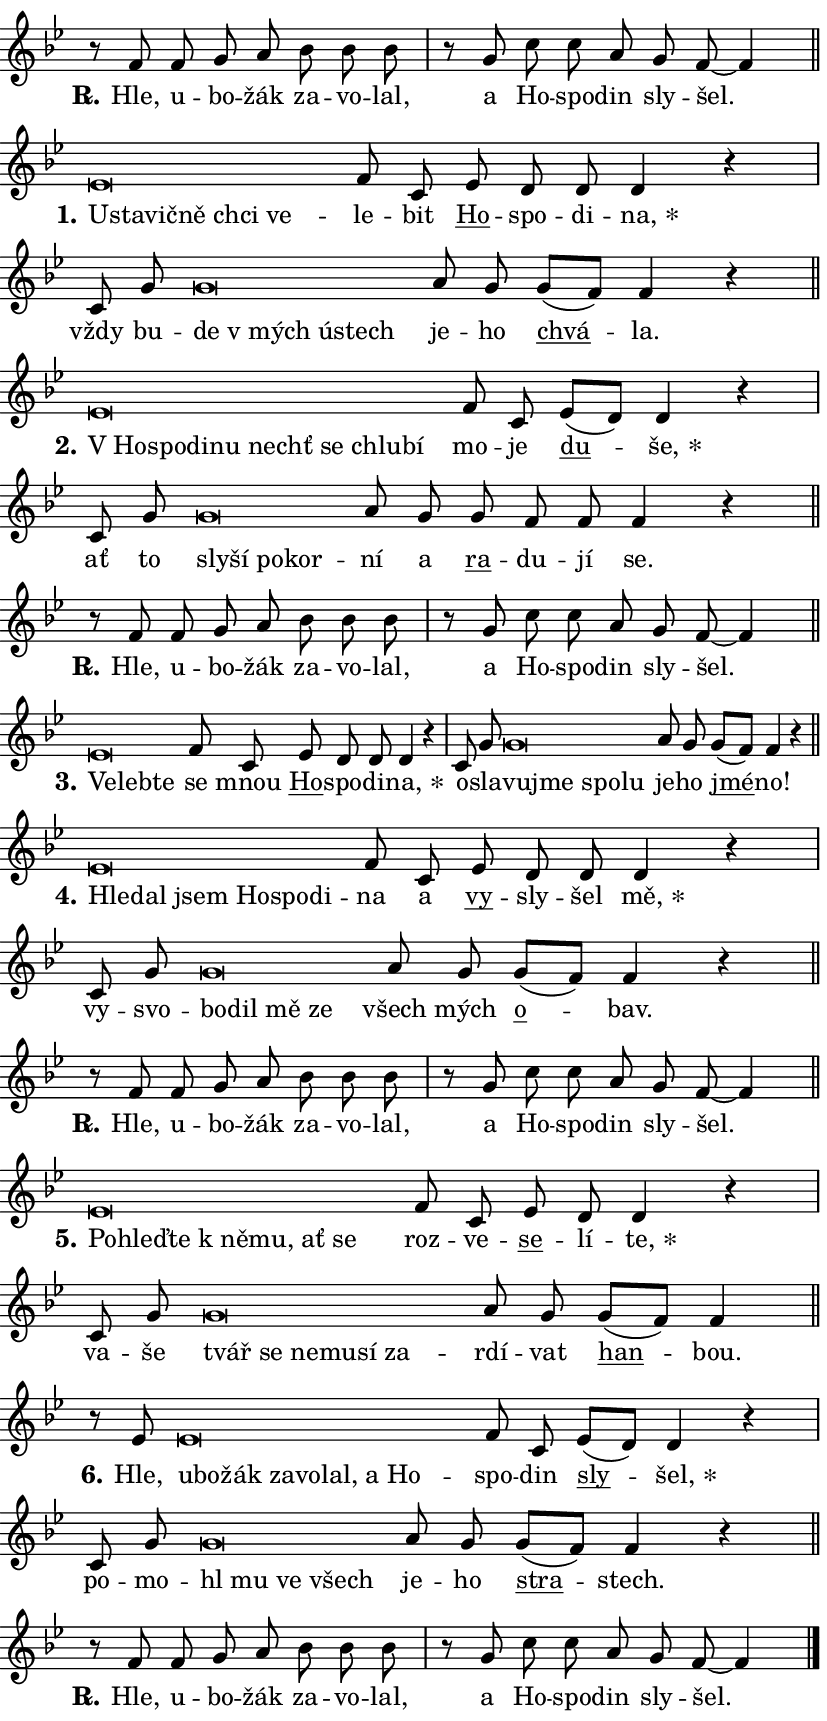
\version "2.24.0"
\header { tagline = "" }
\paper {
  indent = 0\cm
  top-margin = 0\cm
  right-margin = 0.13\cm % to fit lyric hyphens
  bottom-margin = 0\cm
  left-margin = 0\cm
  paper-width = 14\cm
  page-breaking = #ly:one-page-breaking
  system-system-spacing.basic-distance = #11
  score-system-spacing.basic-distance = #11
  ragged-last = ##f
}


%% Author: Thomas Morley
%% https://lists.gnu.org/archive/html/lilypond-user/2020-05/msg00002.html
#(define (line-position grob)
"Returns position of @var[grob} in current system:
   @code{'start}, if at first time-step
   @code{'end}, if at last time-step
   @code{'middle} otherwise
"
  (let* ((col (ly:item-get-column grob))
         (ln (ly:grob-object col 'left-neighbor))
         (rn (ly:grob-object col 'right-neighbor))
         (col-to-check-left (if (ly:grob? ln) ln col))
         (col-to-check-right (if (ly:grob? rn) rn col))
         (break-dir-left
           (and
             (ly:grob-property col-to-check-left 'non-musical #f)
             (ly:item-break-dir col-to-check-left)))
         (break-dir-right
           (and
             (ly:grob-property col-to-check-right 'non-musical #f)
             (ly:item-break-dir col-to-check-right))))
        (cond ((eqv? 1 break-dir-left) 'start)
              ((eqv? -1 break-dir-right) 'end)
              (else 'middle))))

#(define (tranparent-at-line-position vctor)
  (lambda (grob)
  "Relying on @code{line-position} select the relevant enry from @var{vctor}.
Used to determine transparency,"
    (case (line-position grob)
      ((end) (not (vector-ref vctor 0)))
      ((middle) (not (vector-ref vctor 1)))
      ((start) (not (vector-ref vctor 2))))))

noteHeadBreakVisibility =
#(define-music-function (break-visibility)(vector?)
"Makes @code{NoteHead}s transparent relying on @var{break-visibility}"
#{
  \override NoteHead.transparent =
    #(tranparent-at-line-position break-visibility)
#})

#(define delete-ledgers-for-transparent-note-heads
  (lambda (grob)
    "Reads whether a @code{NoteHead} is transparent.
If so this @code{NoteHead} is removed from @code{'note-heads} from
@var{grob}, which is supposed to be @code{LedgerLineSpanner}.
As a result ledgers are not printed for this @code{NoteHead}"
    (let* ((nhds-array (ly:grob-object grob 'note-heads))
           (nhds-list
             (if (ly:grob-array? nhds-array)
                 (ly:grob-array->list nhds-array)
                 '()))
           ;; Relies on the transparent-property being done before
           ;; Staff.LedgerLineSpanner.after-line-breaking is executed.
           ;; This is fragile ...
           (to-keep
             (remove
               (lambda (nhd)
                 (ly:grob-property nhd 'transparent #f))
               nhds-list)))
      ;; TODO find a better method to iterate over grob-arrays, similiar
      ;; to filter/remove etc for lists
      ;; For now rebuilt from scratch
      (set! (ly:grob-object grob 'note-heads)  '())
      (for-each
        (lambda (nhd)
          (ly:pointer-group-interface::add-grob grob 'note-heads nhd))
        to-keep))))

squashNotes = {
  \override NoteHead.X-extent = #'(-0.2 . 0.2)
  \override NoteHead.Y-extent = #'(-0.75 . 0)
  \override NoteHead.stencil =
    #(lambda (grob)
       (let ((pos (ly:grob-property grob 'staff-position)))
         (begin
           (if (< pos -7) (display "ERROR: Lower brevis then expected\n") (display ""))
           (if (<= pos -6) ly:text-interface::print ly:note-head::print))))
}
unSquashNotes = {
  \revert NoteHead.X-extent
  \revert NoteHead.Y-extent
  \revert NoteHead.stencil
}

hideNotes = \noteHeadBreakVisibility #begin-of-line-visible
unHideNotes = \noteHeadBreakVisibility #all-visible

% work-around for resetting accidentals
% https://lilypond.org/doc/v2.23/Documentation/notation/displaying-rhythms#unmetered-music
cadenzaMeasure = {
  \cadenzaOff
  \partial 1024 s1024
  \cadenzaOn
}

#(define-markup-command (accent layout props text) (markup?)
  "Underline accented syllable"
  (interpret-markup layout props
    #{\markup \override #'(offset . 4.3) \underline { #text }#}))

responsum = \markup \concat {
  "R" \hspace #-1.05 \path #0.1 #'((moveto 0 0.07) (lineto 0.9 0.8)) \hspace #0.05 "."
}

spaceSize = #0.6828661417322834 % exact space size for TeX Gyre Schola

\layout {
  \context {
    \Staff
    \remove "Time_signature_engraver"
    \override LedgerLineSpanner.after-line-breaking = #delete-ledgers-for-transparent-note-heads
  }
  \context {
    \Lyrics {
      \override LyricSpace.minimum-distance = \spaceSize
      \override LyricText.font-name = #"TeX Gyre Schola"
      \override LyricText.font-size = 1
      \override StanzaNumber.font-name = #"TeX Gyre Schola Bold"
      \override StanzaNumber.font-size = 1
    }
  }
  \context {
    \Score 
    \override NoteHead.text =
      #(lambda (grob) 
        (let ((pos (ly:grob-property grob 'staff-position)))
          #{\markup {
            \combine
              \halign #-0.55 \raise #(if (= pos -6) 0 0.5) \override #'(thickness . 2) \draw-line #'(3.2 . 0)
              \musicglyph "noteheads.sM1"
          }#}))
  }
}

% magnetic-lyrics.ily
%
%   written by
%     Jean Abou Samra <jean@abou-samra.fr>
%     Werner Lemberg <wl@gnu.org>
%
%   adapted by
%     Jiri Hon <jiri.hon@gmail.com>
%
% Version 2022-Apr-15

% https://www.mail-archive.com/lilypond-user@gnu.org/msg149350.html

#(define (Left_hyphen_pointer_engraver context)
   "Collect syllable-hyphen-syllable occurrences in lyrics and store
them in properties.  This engraver only looks to the left.  For
example, if the lyrics input is @code{foo -- bar}, it does the
following.

@itemize @bullet
@item
Set the @code{text} property of the @code{LyricHyphen} grob between
@q{foo} and @q{bar} to @code{foo}.

@item
Set the @code{left-hyphen} property of the @code{LyricText} grob with
text @q{foo} to the @code{LyricHyphen} grob between @q{foo} and
@q{bar}.
@end itemize

Use this auxiliary engraver in combination with the
@code{lyric-@/text::@/apply-@/magnetic-@/offset!} hook."
   (let ((hyphen #f)
         (text #f))
     (make-engraver
      (acknowledgers
       ((lyric-syllable-interface engraver grob source-engraver)
        (set! text grob)))
      (end-acknowledgers
       ((lyric-hyphen-interface engraver grob source-engraver)
        ;(when (not (grob::has-interface grob 'lyric-space-interface))
          (set! hyphen grob)));)
      ((stop-translation-timestep engraver)
       (when (and text hyphen)
         (ly:grob-set-object! text 'left-hyphen hyphen))
       (set! text #f)
       (set! hyphen #f)))))

#(define (lyric-text::apply-magnetic-offset! grob)
   "If the space between two syllables is less than the value in
property @code{LyricText@/.details@/.squash-threshold}, move the right
syllable to the left so that it gets concatenated with the left
syllable.

Use this function as a hook for
@code{LyricText@/.after-@/line-@/breaking} if the
@code{Left_@/hyphen_@/pointer_@/engraver} is active."
   (let ((hyphen (ly:grob-object grob 'left-hyphen #f)))
     (when hyphen
       (let ((left-text (ly:spanner-bound hyphen LEFT)))
         (when (grob::has-interface left-text 'lyric-syllable-interface)
           (let* ((common (ly:grob-common-refpoint grob left-text X))
                  (this-x-ext (ly:grob-extent grob common X))
                  (left-x-ext
                   (begin
                     ;; Trigger magnetism for left-text.
                     (ly:grob-property left-text 'after-line-breaking)
                     (ly:grob-extent left-text common X)))
                  ;; `delta` is the gap width between two syllables.
                  (delta (- (interval-start this-x-ext)
                            (interval-end left-x-ext)))
                  (details (ly:grob-property grob 'details))
                  (threshold (assoc-get 'squash-threshold details 0.2)))
             (when (< delta threshold)
               (let* (;; We have to manipulate the input text so that
                      ;; ligatures crossing syllable boundaries are not
                      ;; disabled.  For languages based on the Latin
                      ;; script this is essentially a beautification.
                      ;; However, for non-Western scripts it can be a
                      ;; necessity.
                      (lt (ly:grob-property left-text 'text))
                      (rt (ly:grob-property grob 'text))
                      (is-space (grob::has-interface hyphen 'lyric-space-interface))
                      (space (if is-space " " ""))
                      (extra-delta (if is-space spaceSize 0))
                      ;; Append new syllable.
                      (ltrt-space (if (and (string? lt) (string? rt))
                                (string-append lt space rt)
                                (make-concat-markup (list lt space rt))))
                      ;; Right-align `ltrt` to the right side.
                      (ltrt-space-markup (grob-interpret-markup
                               grob
                               (make-translate-markup
                                (cons (interval-length this-x-ext) 0)
                                (make-right-align-markup ltrt-space)))))
                 (begin
                   ;; Don't print `left-text`.
                   (ly:grob-set-property! left-text 'stencil #f)
                   ;; Set text and stencil (which holds all collected
                   ;; syllables so far) and shift it to the left.
                   (ly:grob-set-property! grob 'text ltrt-space)
                   (ly:grob-set-property! grob 'stencil ltrt-space-markup)
                   (ly:grob-translate-axis! grob (- (- delta extra-delta)) X))))))))))


#(define (lyric-hyphen::displace-bounds-first grob)
   ;; Make very sure this callback isn't triggered too early.
   (let ((left (ly:spanner-bound grob LEFT))
         (right (ly:spanner-bound grob RIGHT)))
     (ly:grob-property left 'after-line-breaking)
     (ly:grob-property right 'after-line-breaking)
     (ly:lyric-hyphen::print grob)))

squashThreshold = #0.4

\layout {
  \context {
    \Lyrics
    \consists #Left_hyphen_pointer_engraver
    \override LyricText.after-line-breaking =
      #lyric-text::apply-magnetic-offset!
    \override LyricHyphen.stencil = #lyric-hyphen::displace-bounds-first
    \override LyricText.details.squash-threshold = \squashThreshold
    \override LyricHyphen.minimum-distance = 0
    \override LyricHyphen.minimum-length = \squashThreshold
  }
}

squashText = \override LyricText.details.squash-threshold = 9999
unSquashText = \override LyricText.details.squash-threshold = \squashThreshold

leftText = \override LyricText.self-alignment-X = #LEFT
unLeftText = \revert LyricText.self-alignment-X

starOffset = #(lambda (grob) 
                (let ((x_offset (ly:self-alignment-interface::aligned-on-x-parent grob)))
                  (if (= x_offset 0) 0 (+ x_offset 1.2))))

star = #(define-music-function (syllable)(string?)
"Append star separator at the end of a syllable"
#{
  \once \override LyricText.X-offset = #starOffset
  \lyricmode { \markup {
    #syllable
    \override #'((font-name . "TeX Gyre Schola Bold")) \hspace #0.2 \lower #0.65 \larger "*"
  } }
#})

starAccent = #(define-music-function (syllable)(string?)
"Append star separator at the end of a syllable and make accent"
#{
  \once \override LyricText.X-offset = #starOffset
  \lyricmode { \markup {
    \accent #syllable
    \override #'((font-name . "TeX Gyre Schola Bold")) \hspace #0.2 \lower #0.65 \larger "*"
  } }
#})

breath = #(define-music-function (syllable)(string?)
"Append breathing indicator at the end of a syllable"
#{
  \lyricmode { \markup { #syllable "+" } }
#})

optionalBreath = #(define-music-function (syllable)(string?)
"Append optional breathing indicator at the end of a syllable"
#{
  \lyricmode { \markup { #syllable "(+)" } }
#})


\score {
    <<
        \new Voice = "melody" { \cadenzaOn \key bes \major \relative { r8 f' f g a bes bes bes \cadenzaMeasure \bar "|" r g c c a g f~ f4 \cadenzaMeasure \bar "||" \break } }
        \new Lyrics \lyricsto "melody" { \lyricmode { \set stanza = \responsum
Hle, u -- bo -- žák za -- vo -- lal, a Ho -- spo -- din sly -- šel. } }
    >>
    \layout {}
}

\score {
    <<
        \new Voice = "melody" { \cadenzaOn \key bes \major \relative { \squashNotes es'\breve*1/16 \hideNotes \breve*1/16 \bar "" \breve*1/16 \bar "" \breve*1/16 \bar "" \breve*1/16 \breve*1/16 \bar "" \unHideNotes \unSquashNotes f8 c \bar "" es d d d4 r \cadenzaMeasure \bar "|" c8 g' \bar "" \squashNotes g\breve*1/16 \hideNotes \breve*1/16 \bar "" \breve*1/16 \breve*1/16 \bar "" \unHideNotes \unSquashNotes a8 g \bar "" g[( f)] f4 r \cadenzaMeasure \bar "||" \break } }
        \new Lyrics \lyricsto "melody" { \lyricmode { \set stanza = "1."
\leftText U -- \squashText sta -- vič -- ně chci ve -- \unLeftText \unSquashText le -- bit \markup \accent Ho -- spo -- di -- \star na, vždy bu -- \leftText de \squashText "v mých" ú -- stech \unLeftText \unSquashText je -- ho \markup \accent chvá -- la. } }
    >>
    \layout {}
}

\score {
    <<
        \new Voice = "melody" { \cadenzaOn \key bes \major \relative { \squashNotes es'\breve*1/16 \hideNotes \breve*1/16 \bar "" \breve*1/16 \bar "" \breve*1/16 \bar "" \breve*1/16 \bar "" \breve*1/16 \bar "" \breve*1/16 \breve*1/16 \bar "" \unHideNotes \unSquashNotes f8 c \bar "" es[( d)] d4 r \cadenzaMeasure \bar "|" c8 g' \bar "" \squashNotes g\breve*1/16 \hideNotes \breve*1/16 \bar "" \breve*1/16 \breve*1/16 \bar "" \unHideNotes \unSquashNotes a8 g \bar "" g f f f4 r \cadenzaMeasure \bar "||" \break } }
        \new Lyrics \lyricsto "melody" { \lyricmode { \set stanza = "2."
\leftText "V Ho" -- \squashText spo -- di -- nu nechť se chlu -- bí \unLeftText \unSquashText mo -- je \markup \accent du -- \star še, ať to \leftText sly -- \squashText ší po -- kor -- \unLeftText \unSquashText ní a \markup \accent ra -- du -- jí se. } }
    >>
    \layout {}
}

\score {
    <<
        \new Voice = "melody" { \cadenzaOn \key bes \major \relative { r8 f' f g a bes bes bes \cadenzaMeasure \bar "|" r g c c a g f~ f4 \cadenzaMeasure \bar "||" \break } }
        \new Lyrics \lyricsto "melody" { \lyricmode { \set stanza = \responsum
Hle, u -- bo -- žák za -- vo -- lal, a Ho -- spo -- din sly -- šel. } }
    >>
    \layout {}
}

\score {
    <<
        \new Voice = "melody" { \cadenzaOn \key bes \major \relative { \squashNotes es'\breve*1/16 \hideNotes \breve*1/16 \breve*1/16 \bar "" \unHideNotes \unSquashNotes f8 c \bar "" es d d d4 r \cadenzaMeasure \bar "|" c8 g' \bar "" \squashNotes g\breve*1/16 \hideNotes \breve*1/16 \bar "" \breve*1/16 \breve*1/16 \bar "" \unHideNotes \unSquashNotes a8 g \bar "" g[( f)] f4 r \cadenzaMeasure \bar "||" \break } }
        \new Lyrics \lyricsto "melody" { \lyricmode { \set stanza = "3."
\leftText Ve -- \squashText leb -- te \unLeftText \unSquashText se mnou \markup \accent Ho -- spo -- di -- \star na, o -- sla -- \leftText vu -- \squashText jme spo -- lu \unLeftText \unSquashText je -- ho \markup \accent jmé -- no! } }
    >>
    \layout {}
}

\score {
    <<
        \new Voice = "melody" { \cadenzaOn \key bes \major \relative { \squashNotes es'\breve*1/16 \hideNotes \breve*1/16 \bar "" \breve*1/16 \bar "" \breve*1/16 \bar "" \breve*1/16 \breve*1/16 \bar "" \unHideNotes \unSquashNotes f8 c \bar "" es d d d4 r \cadenzaMeasure \bar "|" c8 g' \bar "" \squashNotes g\breve*1/16 \hideNotes \breve*1/16 \bar "" \breve*1/16 \breve*1/16 \bar "" \unHideNotes \unSquashNotes a8 g \bar "" g[( f)] f4 r \cadenzaMeasure \bar "||" \break } }
        \new Lyrics \lyricsto "melody" { \lyricmode { \set stanza = "4."
\leftText Hle -- \squashText dal jsem Ho -- spo -- di -- \unLeftText \unSquashText na a \markup \accent vy -- sly -- šel \star mě, vy -- svo -- \leftText bo -- \squashText dil mě ze \unLeftText \unSquashText všech mých \markup \accent o -- bav. } }
    >>
    \layout {}
}

\score {
    <<
        \new Voice = "melody" { \cadenzaOn \key bes \major \relative { r8 f' f g a bes bes bes \cadenzaMeasure \bar "|" r g c c a g f~ f4 \cadenzaMeasure \bar "||" \break } }
        \new Lyrics \lyricsto "melody" { \lyricmode { \set stanza = \responsum
Hle, u -- bo -- žák za -- vo -- lal, a Ho -- spo -- din sly -- šel. } }
    >>
    \layout {}
}

\score {
    <<
        \new Voice = "melody" { \cadenzaOn \key bes \major \relative { \squashNotes es'\breve*1/16 \hideNotes \breve*1/16 \bar "" \breve*1/16 \bar "" \breve*1/16 \bar "" \breve*1/16 \bar "" \breve*1/16 \breve*1/16 \bar "" \unHideNotes \unSquashNotes f8 c \bar "" es d d4 r \cadenzaMeasure \bar "|" c8 g' \bar "" \squashNotes g\breve*1/16 \hideNotes \breve*1/16 \bar "" \breve*1/16 \bar "" \breve*1/16 \bar "" \breve*1/16 \breve*1/16 \bar "" \unHideNotes \unSquashNotes a8 g \bar "" g[( f)] f4 \cadenzaMeasure \bar "||" \break } }
        \new Lyrics \lyricsto "melody" { \lyricmode { \set stanza = "5."
\leftText Po -- \squashText hleď -- te "k ně" -- mu, ať se \unLeftText \unSquashText roz -- ve -- \markup \accent se -- lí -- \star te, va -- še \leftText tvář \squashText se ne -- mu -- sí za -- \unLeftText \unSquashText rdí -- vat \markup \accent han -- bou. } }
    >>
    \layout {}
}

\score {
    <<
        \new Voice = "melody" { \cadenzaOn \key bes \major \relative { r8 es'8 \squashNotes es\breve*1/16 \hideNotes \breve*1/16 \bar "" \breve*1/16 \bar "" \breve*1/16 \bar "" \breve*1/16 \bar "" \breve*1/16 \bar "" \breve*1/16 \breve*1/16 \bar "" \unHideNotes \unSquashNotes f8 c \bar "" es[( d)] d4 r \cadenzaMeasure \bar "|" c8 g' \bar "" \squashNotes g\breve*1/16 \hideNotes \breve*1/16 \bar "" \breve*1/16 \breve*1/16 \bar "" \unHideNotes \unSquashNotes a8 g \bar "" g[( f)] f4 r \cadenzaMeasure \bar "||" \break } }
        \new Lyrics \lyricsto "melody" { \lyricmode { \set stanza = "6."
Hle, \leftText u -- \squashText bo -- žák za -- vo -- lal, a Ho -- \unLeftText \unSquashText spo -- din \markup \accent sly -- \star šel, po -- mo -- \leftText hl \squashText mu ve všech \unLeftText \unSquashText je -- ho \markup \accent stra -- stech. } }
    >>
    \layout {}
}

\score {
    <<
        \new Voice = "melody" { \cadenzaOn \key bes \major \relative { r8 f' f g a bes bes bes \cadenzaMeasure \bar "|" r g c c a g f~ f4 \cadenzaMeasure \bar "||" \break } \bar "|." }
        \new Lyrics \lyricsto "melody" { \lyricmode { \set stanza = \responsum
Hle, u -- bo -- žák za -- vo -- lal, a Ho -- spo -- din sly -- šel. } }
    >>
    \layout {}
}
